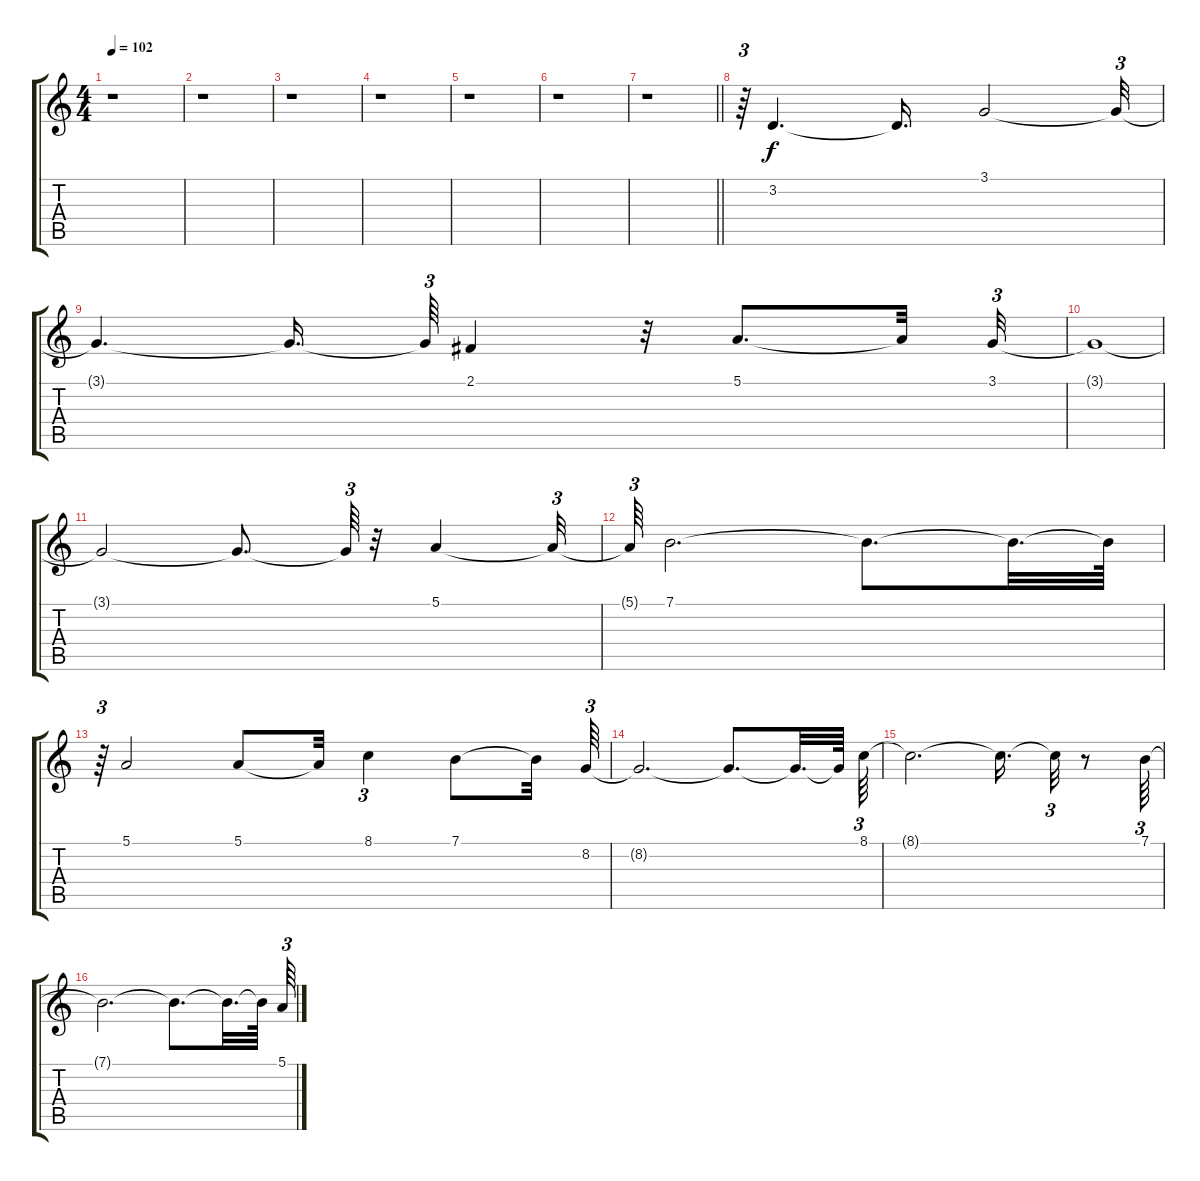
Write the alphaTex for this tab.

\track "" {instrument choiraahs}
\staff {score tabs}
\tuning (E4 B3 G3 D3 A2 E2) {hide}
\ts (4 4)
\tempo 102
\clef g2
\ks c
r.1{dy mf} |
r.1 |
r.1 |
r.1 |
r.1 |
r.1 |
\barLineRight lightlight
r.1 |
r.64{tu (3 2)} 3.2.4{d dy f} 3.2{t}.16{d} 3.1.2 3.1{t}.32{tu (3 2)} |
3.1{t}.4{d} 3.1{t}.16{d} 3.1{t}.64{tu (3 2)} 2.1.4 r.32 5.1.8{d} 5.1{t}.32 3.1.32{tu (3 2)} |
3.1{t}.1 |
3.1{t}.2 3.1{t}.8{d} 3.1{t}.64{tu (3 2)} r.32 5.1.4 5.1{t}.32{tu (3 2)} |
5.1{t}.64{tu (3 2)} 7.1.2{d} 7.1{t}.8{d} 7.1{t}.32{d} 7.1{t}.64 |
r.64{tu (3 2)} 5.1.2 5.1.8 5.1{t}.32 8.1.4{tu (3 2)} 7.1.8 7.1{t}.32 8.2.64{tu (3 2)} |
8.2{t}.2{d} 8.2{t}.8{d} 8.2{t}.32{d} 8.2{t}.64 8.1.64{tu (3 2)} |
8.1{t}.2{d} 8.1{t}.16{d} 8.1{t}.32{tu (3 2)} r.8 7.1.64{tu (3 2)} |
7.1{t}.2{d} 7.1{t}.8{d} 7.1{t}.32{d} 7.1{t}.64 5.1.64{tu (3 2)}
